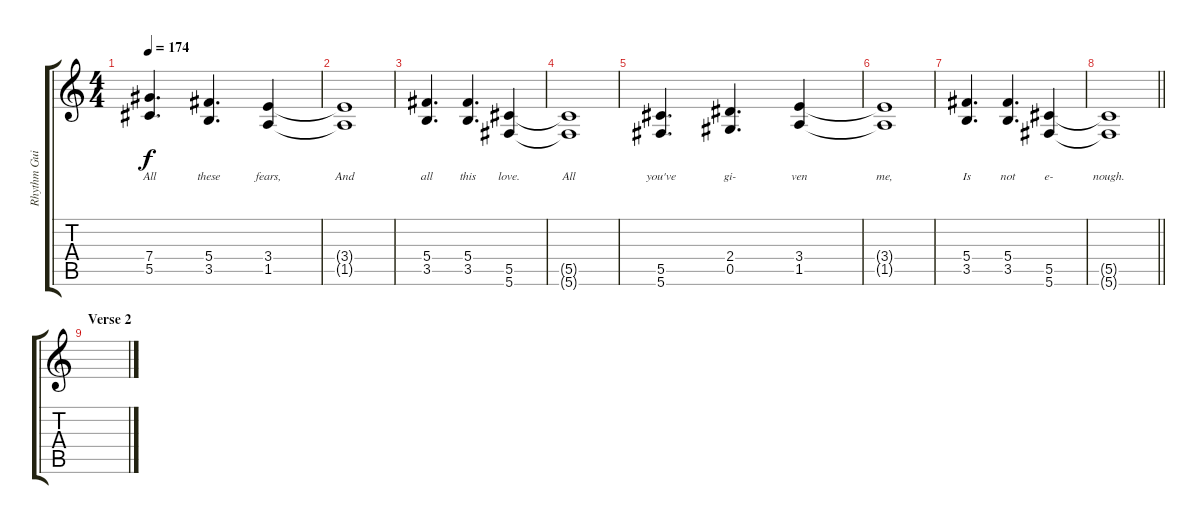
\track ("Rhythm Guitar" "Rhythm Gui") {instrument distortionguitar}
\staff {score tabs}
\tuning (Eb4 Bb3 Gb3 Db3 Ab2 Db2) {hide}
\ts (4 4)
\tempo 174
\clef g2
\ks c
(7.4 5.5).4{d lyrics (0 "All") lyrics (1 "") lyrics (2 "") lyrics (3 "") lyrics (4 "") dy f} (5.4 3.5).4{d lyrics (0 "these") lyrics (1 "") lyrics (2 "") lyrics (3 "") lyrics (4 "")} (3.4 1.5).4{lyrics (0 "fears,") lyrics (1 "") lyrics (2 "") lyrics (3 "") lyrics (4 "")} |
(3.4{t} 1.5{t}).1{lyrics (0 "And") lyrics (1 "") lyrics (2 "") lyrics (3 "") lyrics (4 "")} |
(5.4 3.5).4{d lyrics (0 "all") lyrics (1 "") lyrics (2 "") lyrics (3 "") lyrics (4 "")} (5.4 3.5).4{d lyrics (0 "this") lyrics (1 "") lyrics (2 "") lyrics (3 "") lyrics (4 "")} (5.5 5.6).4{lyrics (0 "love.") lyrics (1 "") lyrics (2 "") lyrics (3 "") lyrics (4 "")} |
(5.5{t} 5.6{t}).1{lyrics (0 "All") lyrics (1 "") lyrics (2 "") lyrics (3 "") lyrics (4 "")} |
(5.5 5.6).4{d lyrics (0 "you've") lyrics (1 "") lyrics (2 "") lyrics (3 "") lyrics (4 "")} (2.4 0.5).4{d lyrics (0 "gi-") lyrics (1 "") lyrics (2 "") lyrics (3 "") lyrics (4 "")} (3.4 1.5).4{lyrics (0 "ven") lyrics (1 "") lyrics (2 "") lyrics (3 "") lyrics (4 "")} |
(3.4{t} 1.5{t}).1{lyrics (0 "me,") lyrics (1 "") lyrics (2 "") lyrics (3 "") lyrics (4 "")} |
(5.4 3.5).4{d lyrics (0 "Is") lyrics (1 "") lyrics (2 "") lyrics (3 "") lyrics (4 "")} (5.4 3.5).4{d lyrics (0 "not") lyrics (1 "") lyrics (2 "") lyrics (3 "") lyrics (4 "")} (5.5 5.6).4{lyrics (0 "e-") lyrics (1 "") lyrics (2 "") lyrics (3 "") lyrics (4 "")} |
\barLineRight lightlight
(5.5{t} 5.6{t}).1{lyrics (0 "nough.") lyrics (1 "") lyrics (2 "") lyrics (3 "") lyrics (4 "")} |
\section ("" "Verse 2")
